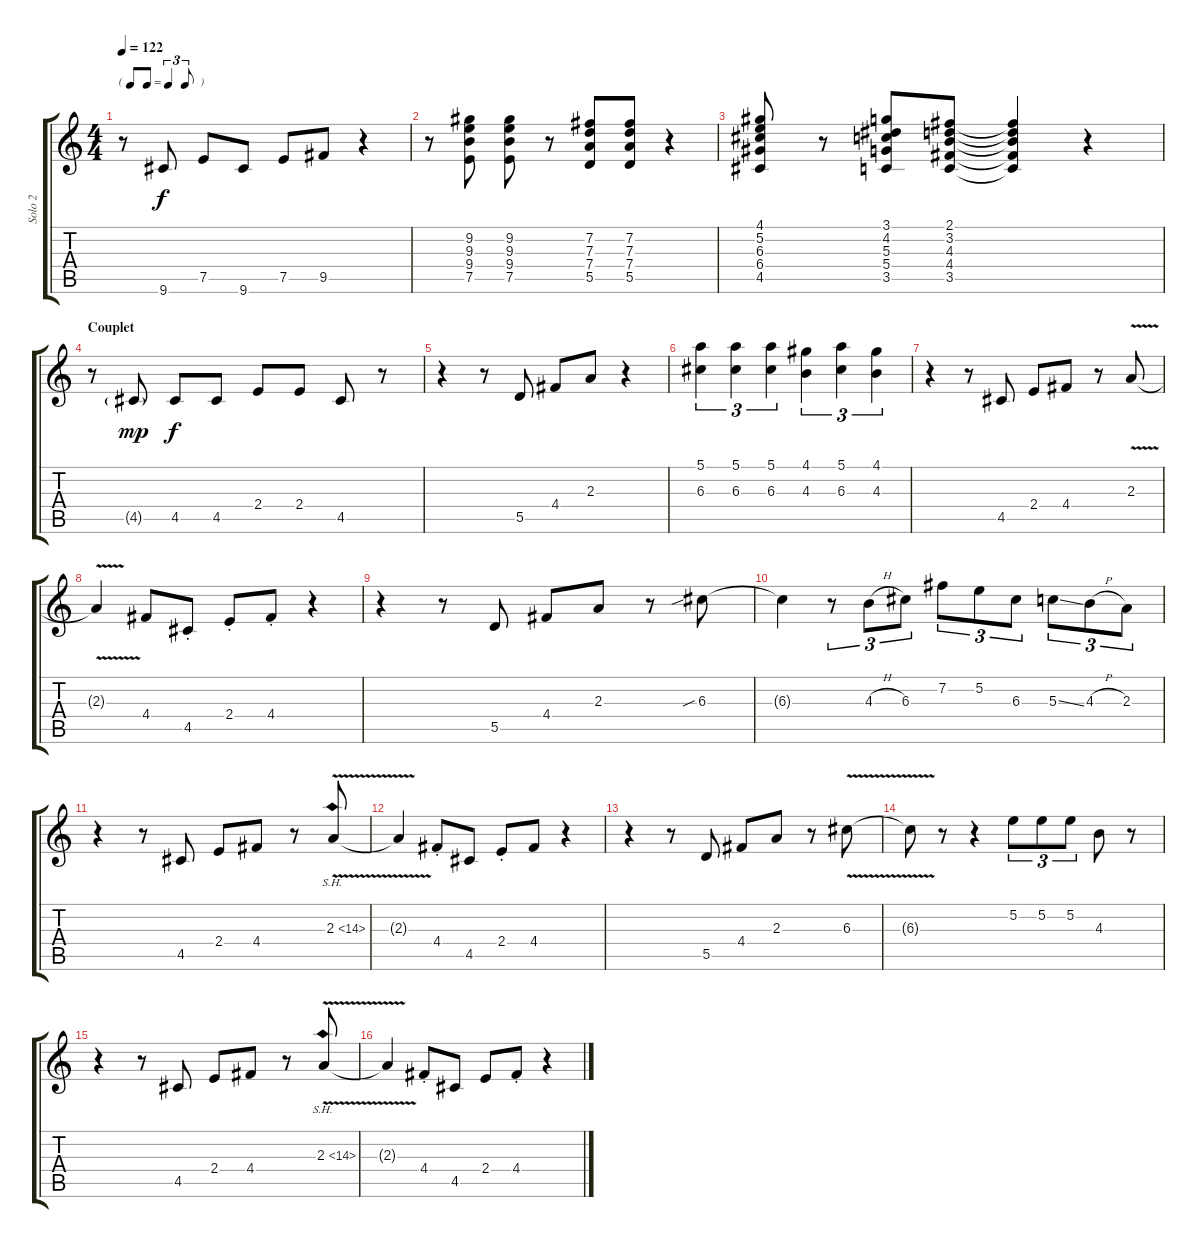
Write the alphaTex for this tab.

\track ("Solo 2" "Solo 2") {instrument acousticguitarsteel}
\staff {score tabs}
\tuning (E4 B3 G3 D3 A2 E2) {hide}
\ts (4 4)
\tf triplet8th
\tempo 122
\clef g2
\ks c
r.8{dy f} 9.6.8 7.5.8 9.6.8 7.5.8 9.5.8 r.4 |
r.8 (9.2 9.3 9.4 7.5).8 (9.2 9.3 9.4 7.5).8 r.8 (7.2 7.3 7.4 5.5).8 (7.2 7.3 7.4 5.5).8 r.4 |
(4.1 5.2 6.3 6.4 4.5).8 r.8 (3.1 4.2 5.3 5.4 3.5).8 (2.1 3.2 4.3 4.4 3.5).8 (2.1{t} 3.2{t} 4.3{t} 4.4{t} 3.5{t}).4 r.4 |
\section ("" "Couplet")
r.8 4.5{g}.8{dy mp} 4.5.8{dy f} 4.5.8 2.4.8 2.4.8 4.5.8 r.8 |
r.4 r.8 5.5.8 4.4.8 2.3.8 r.4 |
(5.1 6.3).4{tu (3 2)} (5.1 6.3).4{tu (3 2)} (5.1 6.3).4{tu (3 2)} (4.1 4.3).4{tu (3 2)} (5.1 6.3).4{tu (3 2)} (4.1 4.3).4{tu (3 2)} |
r.4 r.8 4.5.8 2.4.8 4.4.8 r.8 2.3{v}.8 |
2.3{t}.4 4.4.8 4.5{st}.8 2.4{st}.8 4.4{st}.8 r.4 |
r.4 r.8 5.5.8 4.4.8 2.3.8 r.8 6.3{sib}.8 |
6.3{t}.4 r.8{tu (3 2)} 4.3{h}.8{tu (3 2)} 6.3.8{tu (3 2)} 7.2.8{tu (3 2)} 5.2.8{tu (3 2)} 6.3.8{tu (3 2)} 5.3{ss}.8{tu (3 2)} 4.3{h}.8{tu (3 2)} 2.3.8{tu (3 2)} |
r.4 r.8 4.5.8 2.4.8 4.4.8 r.8 2.3{sh 12 v}.8 |
2.3{t}.4 4.4{st}.8 4.5.8 2.4{st}.8 4.4.8 r.4 |
r.4 r.8 5.5.8 4.4.8 2.3.8 r.8 6.3{v}.8 |
6.3{t}.8 r.8 r.4 5.2.8{tu (3 2)} 5.2.8{tu (3 2)} 5.2.8{tu (3 2)} 4.3.8 r.8 |
r.4 r.8 4.5.8 2.4.8 4.4.8 r.8 2.3{sh 12 v}.8 |
2.3{t}.4 4.4{st}.8 4.5.8 2.4.8 4.4{st}.8 r.4
